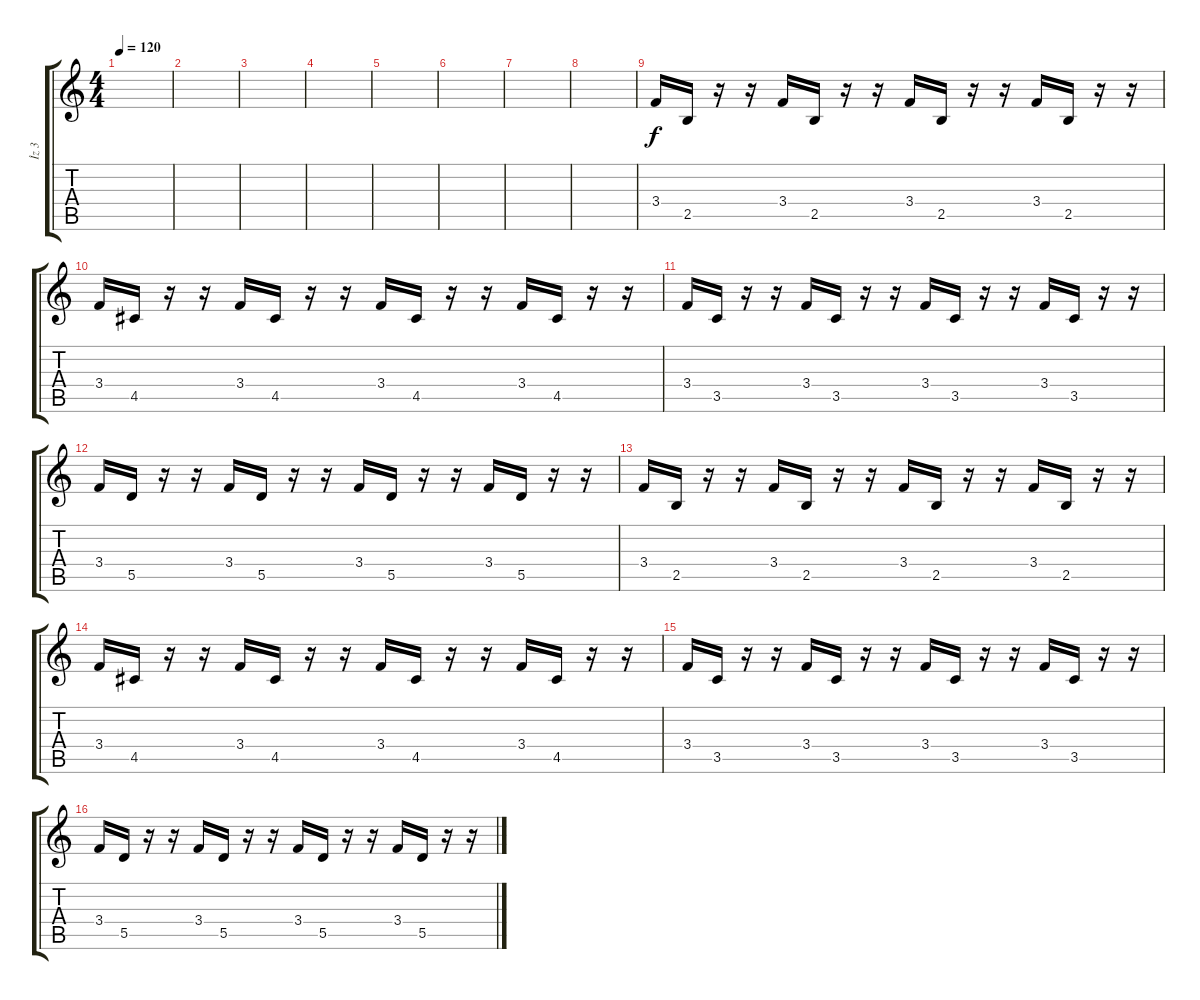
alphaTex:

\track ("İz 3" "İz 3") {instrument electricguitarclean}
\staff {score tabs}
\tuning (E4 B3 G3 D3 A2 E2) {hide}
\ts (4 4)
\tempo 120
\clef g2
\ks c
|
|
|
|
|
|
|
|
3.4.16 2.5.16 r.16 r.16 3.4.16 2.5.16 r.16 r.16 3.4.16 2.5.16 r.16 r.16 3.4.16 2.5.16 r.16 r.16 |
3.4.16 4.5.16 r.16 r.16 3.4.16 4.5.16 r.16 r.16 3.4.16 4.5.16 r.16 r.16 3.4.16 4.5.16 r.16 r.16 |
3.4.16 3.5.16 r.16 r.16 3.4.16 3.5.16 r.16 r.16 3.4.16 3.5.16 r.16 r.16 3.4.16 3.5.16 r.16 r.16 |
3.4.16 5.5.16 r.16 r.16 3.4.16 5.5.16 r.16 r.16 3.4.16 5.5.16 r.16 r.16 3.4.16 5.5.16 r.16 r.16 |
3.4.16 2.5.16 r.16 r.16 3.4.16 2.5.16 r.16 r.16 3.4.16 2.5.16 r.16 r.16 3.4.16 2.5.16 r.16 r.16 |
3.4.16 4.5.16 r.16 r.16 3.4.16 4.5.16 r.16 r.16 3.4.16 4.5.16 r.16 r.16 3.4.16 4.5.16 r.16 r.16 |
3.4.16 3.5.16 r.16 r.16 3.4.16 3.5.16 r.16 r.16 3.4.16 3.5.16 r.16 r.16 3.4.16 3.5.16 r.16 r.16 |
3.4.16 5.5.16 r.16 r.16 3.4.16 5.5.16 r.16 r.16 3.4.16 5.5.16 r.16 r.16 3.4.16 5.5.16 r.16 r.16
